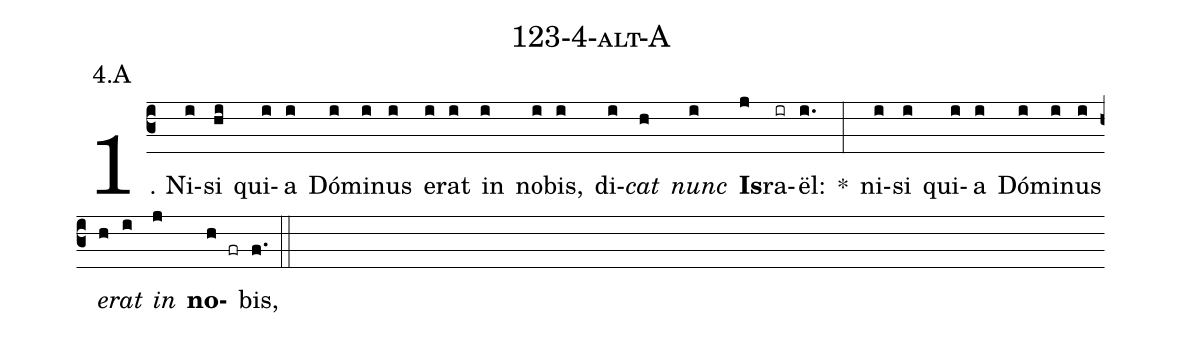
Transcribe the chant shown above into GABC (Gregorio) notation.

name: 123-4-alt-A;
annotation: 4.A;
%%
(c3)1. Ni(i)si(hi) qui(i)a(i) Dó(i)mi(i)nus(i) e(i)rat(i) in(i) no(i)bis,(i) di(i)<i>cat</i>(h) <i>nunc</i>(i) <b>Is</b>(j)ra(ir)ël:(i.) *(:) ni(i)si(i) qui(i)a(i) Dó(i)mi(i)nus(i) <i>e</i>(h)<i>rat</i>(i) <i>in</i>(j) <b>no</b>(h fr)bis,(f.) (::)
